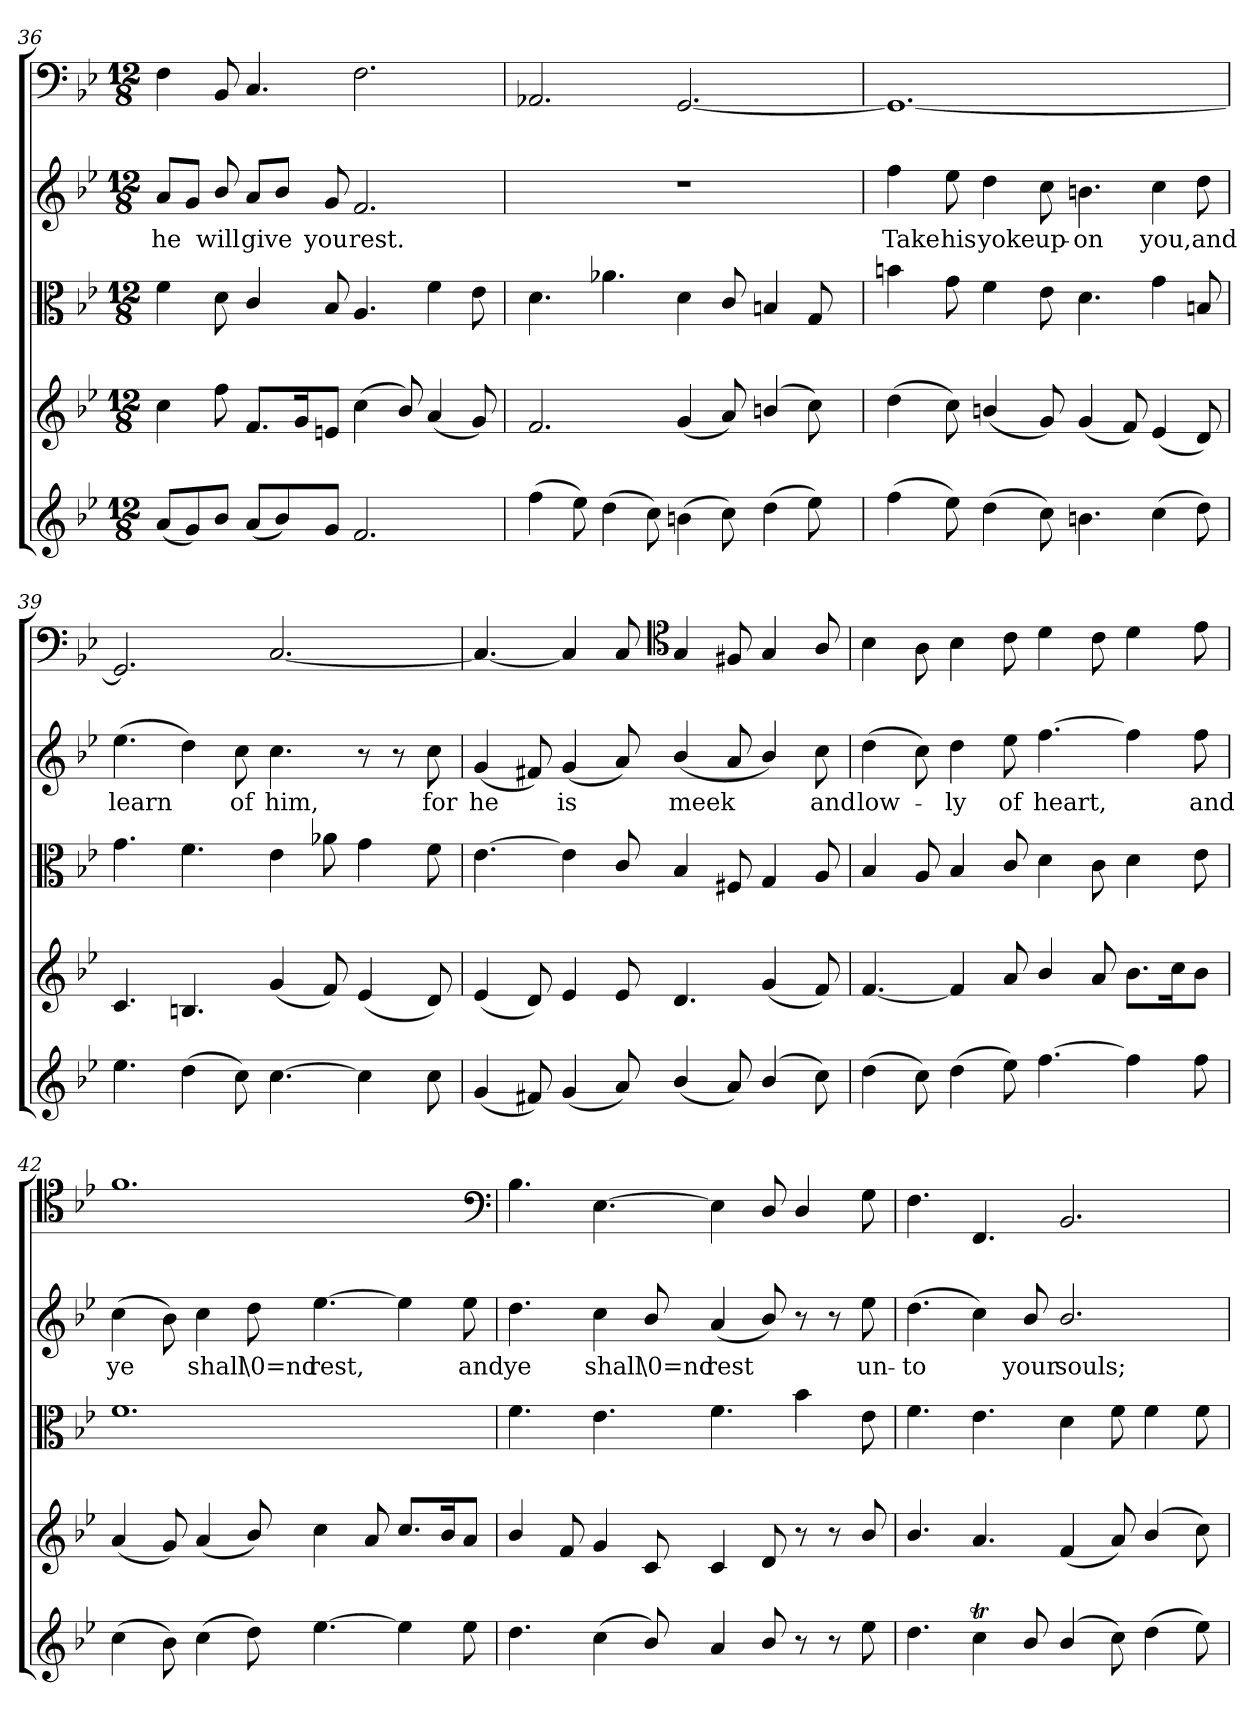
**kern	**kern	**kern	**kern	**text	**kern
*part5	*part4	*part3	*part2	*part2	*part1
*staff5	*staff4	*staff3	*staff2	*staff2	*staff1
*clefG2	*clefG2	*clefC3	*clefG2	*	*clefF4
*k[b-e-]	*k[b-e-]	*k[b-e-]	*k[b-e-]	*	*k[b-e-]
*B-:	*B-:	*B-:	*B-:	*	*B-:
*M12/8	*M12/8	*M12/8	*M12/8	*	*M12/8
=36	=36	=36	=36	=36	=36
(8a/L	4cc\	4f\	8a/L	he	4F\
8g/)	.	.	8g/J	.	.
8b-/J	8ff\	8d\	8b-/	will	8BB-/
(8a/L	8.f/L	4c/	8a/L	give	4.C/
8b-/)	.	.	8b-/J	.	.
.	16g/K	.	.	.	.
8g/J	8en/J	8B-/	8g/	you	.
2.f/	(4cc\	4.A/	2.f/	rest.	2.F\
.	8b-/)	.	.	.	.
.	(4a/	4f\	.	.	.
.	8g/)	8e-\	.	.	.
=37	=37	=37	=37	=37	=37
(4ff\	2.f/	4.d\	1.r	.	2.AA-X/
8ee-\)	.	.	.	.	.
(4dd\	.	4.a-X\	.	.	.
8cc\)	.	.	.	.	.
(4bn\	(4g/	4d\	.	.	[2.GG/
8cc\)	8a/)	8c/	.	.	.
(4dd\	(4bn/	4Bn/	.	.	.
8ee-\)	8cc\)	8G/	.	.	.
=38	=38	=38	=38	=38	=38
(4ff\	(4dd\	4bn\	4ff\	Take	1.GG/_
8ee-\)	8cc\)	8g\	8ee-\	his	.
(4dd\	(4bn/	4f\	4dd\	yoke	.
8cc\)	8g/)	8e-\	8cc\	up-	.
4.bn\	(4g/	4.d\	4.bn\	-on	.
.	8f/)	.	.	.	.
(4cc\	(4e-/	4g\	4cc\	you,	.
8dd\)	8d/)	8Bn/	8dd\	and	.
=39	=39	=39	=39	=39	=39
4.ee-\	4.c/	4.g\	(4.ee-\	learn	2.GG/]
(4dd\	4.Bn/	4.f\	4dd\)	.	.
8cc\)	.	.	8cc\	of	.
[4.cc\	(4g/	4e-\	4.cc\	him,	[2.C/
.	8f/)	8a-X\	.	.	.
4cc\]	(4e-/	4g\	8r	.	.
.	.	.	8r	.	.
8cc\	8d/)	8f\	8cc\	for	.
=40	=40	=40	=40	=40	=40
(4g/	(4e-/	[4.e-\	(4g/	he	4.C/_
8f#X/)	8d/)	.	8f#X/)	.	.
(4g/	4e-/	4e-\]	(4g/	is	4C/]
8a/)	8e-/	8c/	8a/)	.	8C/
*	*	*	*	*	*clefC4
(4b-/	4.d/	4B-/	(4b-/	meek	4G/
8a/)	.	8F#X/	8a/	.	8F#X/
(4b-/	(4g/	4G/	4b-/)	.	4G/
8cc\)	8f/)	8A/	8cc\	and	8A/
=41	=41	=41	=41	=41	=41
(4dd\	[4.f/	4B-/	(4dd\	low-	4B-\
8cc\)	.	8A/	8cc\)	.	8A\
(4dd\	4f/]	4B-/	4dd\	-ly	4B-\
8ee-\)	8a/	8c/	8ee-\	of	8c\
[4.ff\	4b-/	4d\	[4.ff\	heart,	4d\
.	8a/	8c\	.	.	8c\
4ff\]	8.b-\L	4d\	4ff\]	.	4d\
.	16cc\K	.	.	.	.
8ff\	8b-\J	8e-\	8ff\	and	8e-\
=42	=42	=42	=42	=42	=42
(4cc\	(4a/	1.f\	(4cc\	ye	1.f\
8b-\)	8g/)	.	8b-\)	.	.
(4cc\	(4a/	.	4cc\	shall	.
8dd\)	8b-/)	.	8dd\	\0=nd	.
[4.ee-\	4cc\	.	[4.ee-\	rest,	.
.	8a/	.	.	.	.
4ee-\]	8.cc/L	.	4ee-\]	.	.
.	16b-/K	.	.	.	.
8ee-\	8a/J	.	8ee-\	and	.
*	*	*	*	*	*clefF4
=43	=43	=43	=43	=43	=43
4.dd\	4b-/	4.f\	4.dd\	ye	4.B-\
.	8f/	.	.	.	.
(4cc\	4g/	4.e-\	4cc\	shall	[4.E-\
8b-/)	8c/	.	8b-/	\0=nd	.
4a/	4c/	4.f\	(4a/	rest	4E-\]
8b-/	8d/	.	8b-/)	.	8D/
8r	8r	4b-\	8r	.	4D/
8r	8r	.	8r	.	.
8ee-\	8b-/	8e-\	8ee-\	un-	8G\
=44	=44	=44	=44	=44	=44
4.dd\	4.b-/	4.f\	(4.dd\	-to	4.F\
4ccT\	4.a/	4.e-\	4cc\)	.	4.FF/
8b-/	.	.	8b-/	your	.
(4b-/	(4f/	4d\	2.b-/	souls;	2.BB-/
8cc\)	8a/)	8f\	.	.	.
(4dd\	(4b-/	4f\	.	.	.
8ee-\)	8cc\)	8f\	.	.	.
=	=	=	=	=	=
*-	*-	*-	*-	*-	*-
